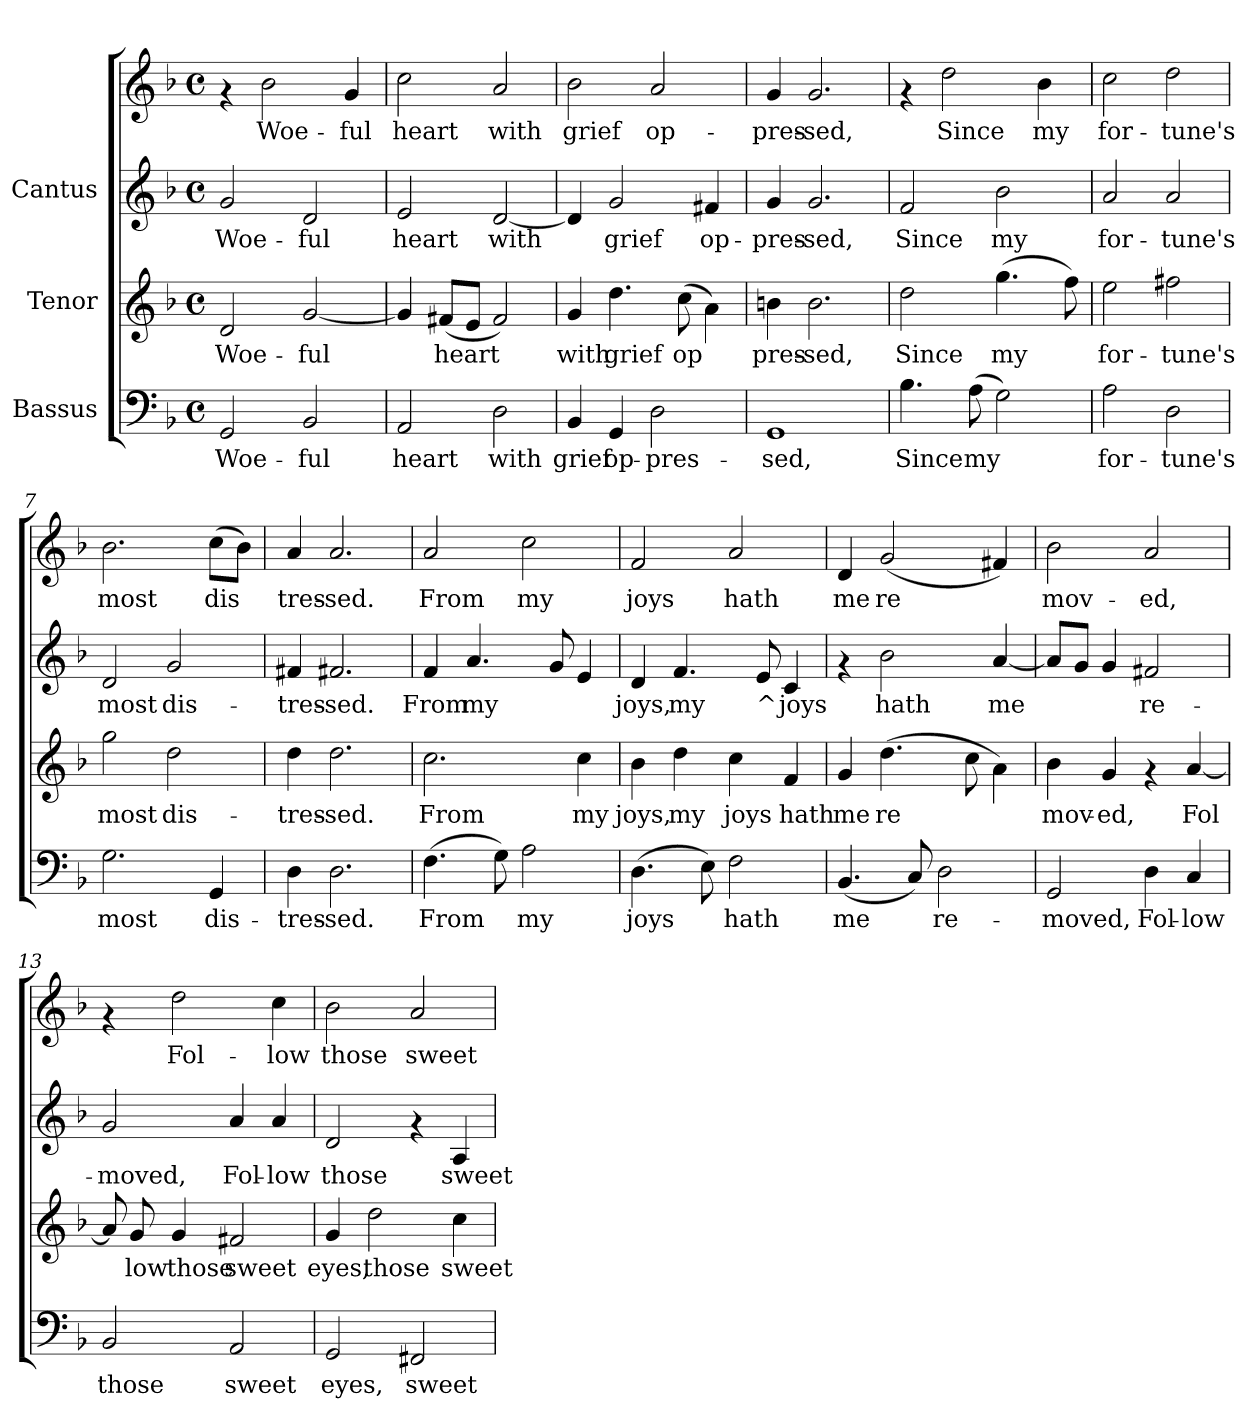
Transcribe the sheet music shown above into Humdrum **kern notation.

**kern	**text	**kern	**text	**kern	**text	**kern	**text
*part3	*part3	*part2	*part2	*part1	*part1	*part1	*part1
*staff4	*staff4	*staff3	*staff3	*staff2	*staff2	*staff1	*staff1
*I"Bassus	*	*I"Tenor	*	*I"Cantus	*	*	*
!!LO:PB:g=z
*stria5	*	*stria5	*	*stria5	*	*stria5	*
*clefF4	*	*clefG2	*	*clefG2	*	*clefG2	*
*k[b-]	*	*k[b-]	*	*k[b-]	*	*k[b-]	*
*F:	*	*F:	*	*F:	*	*F:	*
*M4/4	*	*M4/4	*	*M4/4	*	*M4/4	*
*met(c)	*	*met(c)	*	*met(c)	*	*met(c)	*
*MM144	*	*MM144	*	*MM144	*	*MM144	*
=1	=1	=1	=1	=1	=1	=1	=1
!	!LO:LY:b:cj	!	!LO:LY:b:cj	!	!LO:LY:b:cj	!	!
2GG/	Woe-	2d/	Woe-	2g/	Woe-	4rf	.
!	!	!	!	!	!	!	!LO:LY:b:cj
.	.	.	.	.	.	2b-\	Woe-
!	!LO:LY:b:cj	!	!LO:LY:b:cj	!	!LO:LY:b:cj	!	!
2BB-/	-ful	[<2g/	-ful	2d/	-ful	.	.
!	!	!	!	!	!	!	!LO:LY:b:cj
.	.	.	.	.	.	4g/	-ful
=2	=2	=2	=2	=2	=2	=2	=2
!	!LO:LY:b:cj	!	!LO:LY:b:cj	!	!LO:LY:b:cj	!	!LO:LY:b:cj
2AA/	heart	4g/]	.	2e/	heart	2cc\	heart
!	!	!	!LO:LY:b:cj	!	!	!	!
.	.	(<8f#X/L	heart	.	.	.	.
!	!	!	!LO:LY:b:cj	!	!	!	!
.	.	8e/J	.	.	.	.	.
!	!LO:LY:b:cj	!	!LO:LY:b:cj	!	!LO:LY:b:cj	!	!LO:LY:b:cj
2D\	with	2f#/)	.	[<2d/	with	2a/	with
=3	=3	=3	=3	=3	=3	=3	=3
!	!LO:LY:b:cj	!	!LO:LY:b:cj	!	!LO:LY:b:cj	!	!LO:LY:b:cj
4BB-/	grief	4g/	with	4d/]	-	2b-\	grief
!	!LO:LY:b:cj	!	!LO:LY:b:cj	!	!LO:LY:b:cj	!	!
4GG/	op-	4.dd\	grief	2g/	grief	.	.
!	!LO:LY:b:cj	!	!	!	!	!	!LO:LY:b:cj
2D\	-pres-	.	.	.	.	2a/	op-
!	!	!	!LO:LY:b:cj	!	!	!	!
.	.	(>8cc\	op-	.	.	.	.
!	!	!	!LO:LY:b:cj	!	!LO:LY:b:cj	!	!
.	.	4a\)	--	4f#X/	op-	.	.
=4	=4	=4	=4	=4	=4	=4	=4
!	!LO:LY:b:cj	!	!LO:LY:b:cj	!	!LO:LY:b:cj	!	!LO:LY:b:cj
1GG	-sed,	4bn\	-pres-	4g/	pres-	4g/	-pres-
!	!	!	!LO:LY:b:cj	!	!LO:LY:b:cj	!	!LO:LY:b:cj
.	.	2.b\	-sed,	2.g/	-sed,	2.g/	-sed,
=5	=5	=5	=5	=5	=5	=5	=5
!	!LO:LY:b:cj	!	!LO:LY:b:cj	!	!LO:LY:b:cj	!	!
4.B-\	Since	2dd\	Since	2f/	Since	4rf	.
!	!	!	!	!	!	!	!LO:LY:b:cj
.	.	.	.	.	.	2dd\	Since
!	!LO:LY:b:cj	!	!	!	!	!	!
(>8A\	my	.	.	.	.	.	.
!	!LO:LY:b:cj	!	!LO:LY:b:cj	!	!LO:LY:b:cj	!	!
2G\)	.	(>4.gg\	my	2b-\	my	.	.
!	!	!	!	!	!	!	!LO:LY:b:cj
.	.	.	.	.	.	4b-\	my
!	!	!	!LO:LY:b:cj	!	!	!	!
.	.	8ff\)	.	.	.	.	.
!!LO:LB:g=z
=6	=6	=6	=6	=6	=6	=6	=6
!	!LO:LY:b:cj	!	!LO:LY:b:cj	!	!LO:LY:b:cj	!	!LO:LY:b:cj
2A\	for-	2ee\	for-	2a/	for-	2cc\	for-
!	!LO:LY:b:cj	!	!LO:LY:b:cj	!	!LO:LY:b:cj	!	!LO:LY:b:cj
2D\	-tune's	2ff#X\	-tune's	2a/	-tune's	2dd\	-tune's
=7	=7	=7	=7	=7	=7	=7	=7
!	!LO:LY:b:cj	!	!LO:LY:b:cj	!	!LO:LY:b:cj	!	!LO:LY:b:cj
2.G\	most	2gg\	most	2d/	-most	2.b-\	most
!	!	!	!LO:LY:b:cj	!	!LO:LY:b:cj	!	!
.	.	2dd\	dis-	2g/	dis-	.	.
!	!LO:LY:b:cj	!	!	!	!	!	!LO:LY:b:cj
4GG/	dis-	.	.	.	.	(>8cc\L	dis-
!	!	!	!	!	!	!	!LO:LY:b:cj
.	.	.	.	.	.	8b-\J)	--
=8	=8	=8	=8	=8	=8	=8	=8
!	!LO:LY:b:cj	!	!LO:LY:b:cj	!	!LO:LY:b:cj	!	!LO:LY:b:cj
4D\	-tres-	4dd\	-tres-	4f#X/	tres-	4a/	-tres-
!	!LO:LY:b:cj	!	!LO:LY:b:cj	!	!LO:LY:b:cj	!	!LO:LY:b:cj
2.D\	-sed.	2.dd\	-sed.	2.f#X/	-sed.	2.a/	-sed.
=9	=9	=9	=9	=9	=9	=9	=9
!	!LO:LY:b:cj	!	!LO:LY:b:cj	!	!LO:LY:b:cj	!	!LO:LY:b:cj
(>4.F\	From	2.cc\	From	4f/	From	2a/	From
!	!	!	!	!	!LO:LY:b:cj	!	!
.	.	.	.	4.a/	my	.	.
!	!LO:LY:b:cj	!	!	!	!	!	!
8G\)	.	.	.	.	.	.	.
!	!LO:LY:b:cj	!	!	!	!	!	!LO:LY:b:cj
2A\	my	.	.	.	.	2cc\	my
!	!	!	!	!	!LO:LY:b:cj	!	!
.	.	.	.	8g/	.	.	.
!	!	!	!LO:LY:b:cj	!	!LO:LY:b:cj	!	!
.	.	4cc\	my	4e/	.	.	.
=10	=10	=10	=10	=10	=10	=10	=10
!	!LO:LY:b:cj	!	!LO:LY:b:cj	!	!LO:LY:b:cj	!	!LO:LY:b:cj
(>4.D\	joys	4b-\	joys,	4d/	joys,	2f/	joys
!	!	!	!LO:LY:b:cj	!	!LO:LY:b:cj	!	!
.	.	4dd\	my	4.f/	my	.	.
!	!LO:LY:b:cj	!	!	!	!	!	!
8E\)	.	.	.	.	.	.	.
!	!LO:LY:b:cj	!	!LO:LY:b:cj	!	!	!	!LO:LY:b:cj
2F\	hath	4cc\	joys	.	.	2a/	hath
!	!	!	!	!	!LO:LY:b:cj	!	!
.	.	.	.	8e/	^	.	.
!	!	!	!LO:LY:b:cj	!	!LO:LY:b:cj	!	!
.	.	4f/	hath	4c/	joys	.	.
!!LO:LB:g=z
=11	=11	=11	=11	=11	=11	=11	=11
!	!LO:LY:b:cj	!	!LO:LY:b:cj	!	!	!	!LO:LY:b:cj
(<4.BB-/	me	4g/	me	4rf	.	4d/	me
!	!	!	!LO:LY:b:cj	!	!LO:LY:b:cj	!	!LO:LY:b:cj
.	.	(>4.dd\	re-	2b-\	-hath	(<2g/	re-
!	!LO:LY:b:cj	!	!	!	!	!	!
8C/)	.	.	.	.	.	.	.
!	!LO:LY:b:cj	!	!	!	!	!	!
2D\	re-	.	.	.	.	.	.
!	!	!	!LO:LY:b:cj	!	!	!	!
.	.	8cc\	--	.	.	.	.
!	!	!	!LO:LY:b:cj	!	!LO:LY:b:cj	!	!LO:LY:b:cj
.	.	4a\)	--	[<4a/	me	4f#X/)	--
=12	=12	=12	=12	=12	=12	=12	=12
!	!LO:LY:b:cj	!	!LO:LY:b:cj	!	!LO:LY:b:cj	!	!LO:LY:b:cj
2GG/	-moved,	4b-\	-mov-	8a/L]	.	2b-\	mov-
!	!	!	!	!	!LO:LY:b:cj	!	!
.	.	.	.	8g/J	.	.	.
!	!	!	!LO:LY:b:cj	!	!LO:LY:b:cj	!	!
.	.	4g/	-ed,	4g/	.	.	.
!	!LO:LY:b:cj	!	!	!	!LO:LY:b:cj	!	!LO:LY:b:cj
4D\	Fol-	4rf	.	2f#X/	re-	2a/	-ed,
!	!LO:LY:b:cj	!	!LO:LY:b:cj	!	!	!	!
4C/	-low	[<4a/	Fol-	.	.	.	.
=13	=13	=13	=13	=13	=13	=13	=13
!	!LO:LY:b:cj	!	!LO:LY:b:cj	!	!LO:LY:b:cj	!	!
2BB-/	those	8a/]	-	2g/	moved,	4rf	.
!	!	!	!LO:LY:b:cj	!	!	!	!
.	.	8g/	low	.	.	.	.
!	!	!	!LO:LY:b:cj	!	!	!	!LO:LY:b:cj
.	.	4g/	those	.	.	2dd\	-Fol-
!	!LO:LY:b:cj	!	!LO:LY:b:cj	!	!LO:LY:b:cj	!	!
2AA/	sweet	2f#X/	sweet	4a/	Fol-	.	.
!	!	!	!	!	!LO:LY:b:cj	!	!LO:LY:b:cj
.	.	.	.	4a/	-low	4cc\	-low
=14	=14	=14	=14	=14	=14	=14	=14
!	!LO:LY:b:cj	!	!LO:LY:b:cj	!	!LO:LY:b:cj	!	!LO:LY:b:cj
2GG/	eyes,	4g/	eyes,	2d/	those	2b-\	those
!	!	!	!LO:LY:b:cj	!	!	!	!
.	.	2dd\	those	.	.	.	.
!	!LO:LY:b:cj	!	!	!	!	!	!LO:LY:b:cj
2FF#X/	sweet	.	.	4rf	.	2a/	sweet
!	!	!	!LO:LY:b:cj	!	!LO:LY:b:cj	!	!
.	.	4cc\	sweet	4A/	sweet	.	.
=	=	=	=	=	=	=	=
*-	*-	*-	*-	*-	*-	*-	*-
